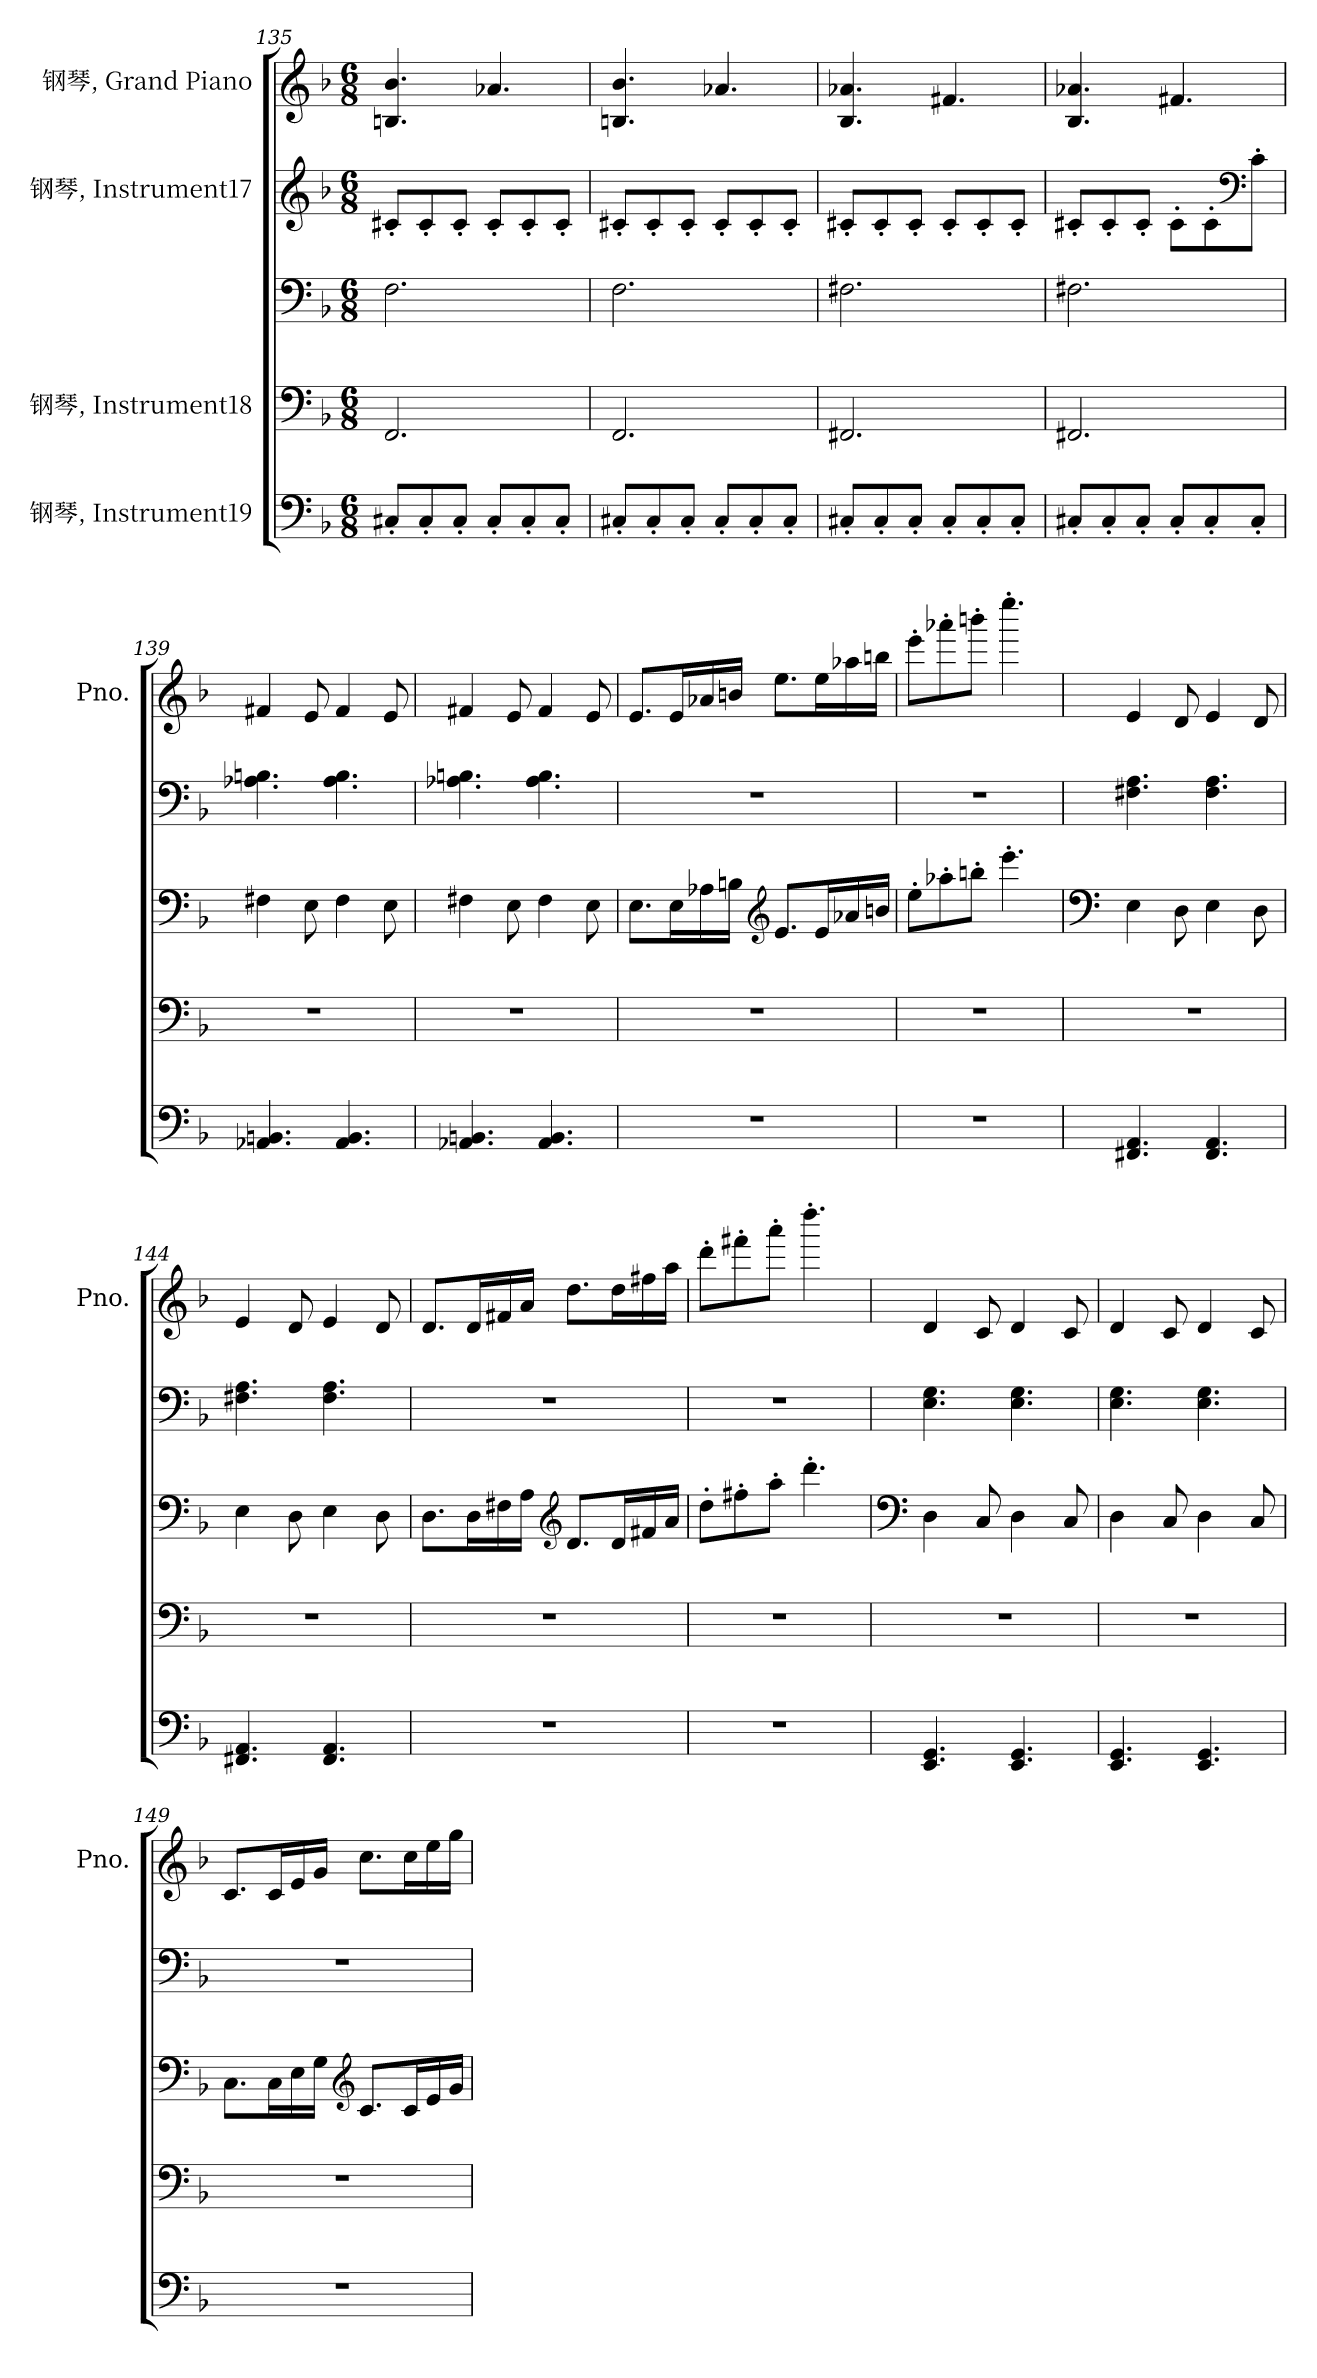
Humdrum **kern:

**kern	**kern	**kern	**kern	**kern
*part4	*part3	*part3	*part2	*part1
*staff5	*staff4	*staff3	*staff2	*staff1
*I"钢琴, Instrument19	*I"钢琴, Instrument18	*	*I"钢琴, Instrument17	*I"钢琴, Grand Piano
*	*	*	*	*I'Pno.
*clefF4	*clefF4	*clefF4	*clefG2	*clefG2
*k[b-]	*k[b-]	*k[b-]	*k[b-]	*k[b-]
*M6/8	*M6/8	*M6/8	*M6/8	*M6/8
=135	=135	=135	=135	=135
8C#X'/L	2.FF/	2.F\	8c#X'/L	4.Bn/ 4.b-/
8C#'/	.	.	8c#'/	.
8C#'/J	.	.	8c#'/J	.
8C#'/L	.	.	8c#'/L	4.a-X/
8C#'/	.	.	8c#'/	.
8C#'/J	.	.	8c#'/J	.
=136	=136	=136	=136	=136
8C#X'/L	2.FF/	2.F\	8c#X'/L	4.Bn/ 4.b-/
8C#'/	.	.	8c#'/	.
8C#'/J	.	.	8c#'/J	.
8C#'/L	.	.	8c#'/L	4.a-X/
8C#'/	.	.	8c#'/	.
8C#'/J	.	.	8c#'/J	.
!!LO:LB:g=z
=137	=137	=137	=137	=137
8C#X'/L	2.FF#X/	2.F#X\	8c#X'/L	4.B-/ 4.a-X/
8C#'/	.	.	8c#'/	.
8C#'/J	.	.	8c#'/J	.
*	*	*	*	*MM111
8C#'/L	.	.	8c#'/L	4.f#X/
8C#'/	.	.	8c#'/	.
8C#'/J	.	.	8c#'/J	.
=138	=138	=138	=138	=138
*	*	*	*	*MM101
8C#X'/L	2.FF#X/	2.F#X\	8c#X'/L	4.B-/ 4.a-X/
8C#'/	.	.	8c#'/	.
8C#'/J	.	.	8c#'/J	.
8C#'/L	.	.	8c#'\L	4.f#X/
8C#'/	.	.	8c#'\	.
*	*	*	*clefF4	*
8C#'/J	.	.	8c#'\J	.
=139	=139	=139	=139	=139
*	*	*	*	*MM120
4.AA-X/ 4.BBn/	2.r	4F#X\	4.A-X\ 4.Bn\	4f#X/
.	.	8E\	.	8e/
4.AA-/ 4.BB/	.	4F#\	4.A-\ 4.B\	4f#/
.	.	8E\	.	8e/
=140	=140	=140	=140	=140
4.AA-X/ 4.BBn/	2.r	4F#X\	4.A-X\ 4.Bn\	4f#X/
.	.	8E\	.	8e/
4.AA-/ 4.BB/	.	4F#\	4.A-\ 4.B\	4f#/
.	.	8E\	.	8e/
!!LO:PB:g=z
=141	=141	=141	=141	=141
2.r	2.r	8.E\L	2.r	8.e/L
.	.	16E\L	.	16e/L
.	.	16A-X\	.	16a-X/
.	.	16Bn\JJ	.	16bn/JJ
*	*	*clefG2	*	*
.	.	8.e/L	.	8.ee\L
.	.	16e/L	.	16ee\L
.	.	16a-X/	.	16aa-X\
.	.	16bn/JJ	.	16bbn\JJ
=142	=142	=142	=142	=142
2.r	2.r	8ee'\L	2.r	8eee'\L
.	.	8aa-X'\	.	8aaa-X'\
.	.	8bbn'\J	.	8bbbn'\J
.	.	4.eee'\	.	4.eeee'\
=143	=143	=143	=143	=143
*	*	*clefF4	*	*
4.FF#X/ 4.AA/	2.r	4E\	4.F#X\ 4.A\	4e/
.	.	8D\	.	8d/
4.FF#/ 4.AA/	.	4E\	4.F#\ 4.A\	4e/
.	.	8D\	.	8d/
=144	=144	=144	=144	=144
4.FF#X/ 4.AA/	2.r	4E\	4.F#X\ 4.A\	4e/
.	.	8D\	.	8d/
4.FF#/ 4.AA/	.	4E\	4.F#\ 4.A\	4e/
.	.	8D\	.	8d/
!!LO:LB:g=z
=145	=145	=145	=145	=145
2.r	2.r	8.D\L	2.r	8.d/L
.	.	16D\L	.	16d/L
.	.	16F#X\	.	16f#X/
.	.	16A\JJ	.	16a/JJ
*	*	*clefG2	*	*
.	.	8.d/L	.	8.dd\L
.	.	16d/L	.	16dd\L
.	.	16f#X/	.	16ff#X\
.	.	16a/JJ	.	16aa\JJ
=146	=146	=146	=146	=146
2.r	2.r	8dd'\L	2.r	8ddd'\L
.	.	8ff#X'\	.	8fff#X'\
.	.	8aa'\J	.	8aaa'\J
.	.	4.ddd'\	.	4.dddd'\
=147	=147	=147	=147	=147
*	*	*clefF4	*	*
4.EE/ 4.GG/	2.r	4D\	4.E\ 4.G\	4d/
.	.	8C/	.	8c/
4.EE/ 4.GG/	.	4D\	4.E\ 4.G\	4d/
.	.	8C/	.	8c/
=148	=148	=148	=148	=148
4.EE/ 4.GG/	2.r	4D\	4.E\ 4.G\	4d/
.	.	8C/	.	8c/
4.EE/ 4.GG/	.	4D\	4.E\ 4.G\	4d/
.	.	8C/	.	8c/
!!LO:PB:g=z
=149	=149	=149	=149	=149
2.r	2.r	8.C\L	2.r	8.c/L
.	.	16C\L	.	16c/L
.	.	16E\	.	16e/
.	.	16G\JJ	.	16g/JJ
*	*	*clefG2	*	*
.	.	8.c/L	.	8.cc\L
.	.	16c/L	.	16cc\L
.	.	16e/	.	16ee\
.	.	16g/JJ	.	16gg\JJ
=	=	=	=	=
*-	*-	*-	*-	*-
